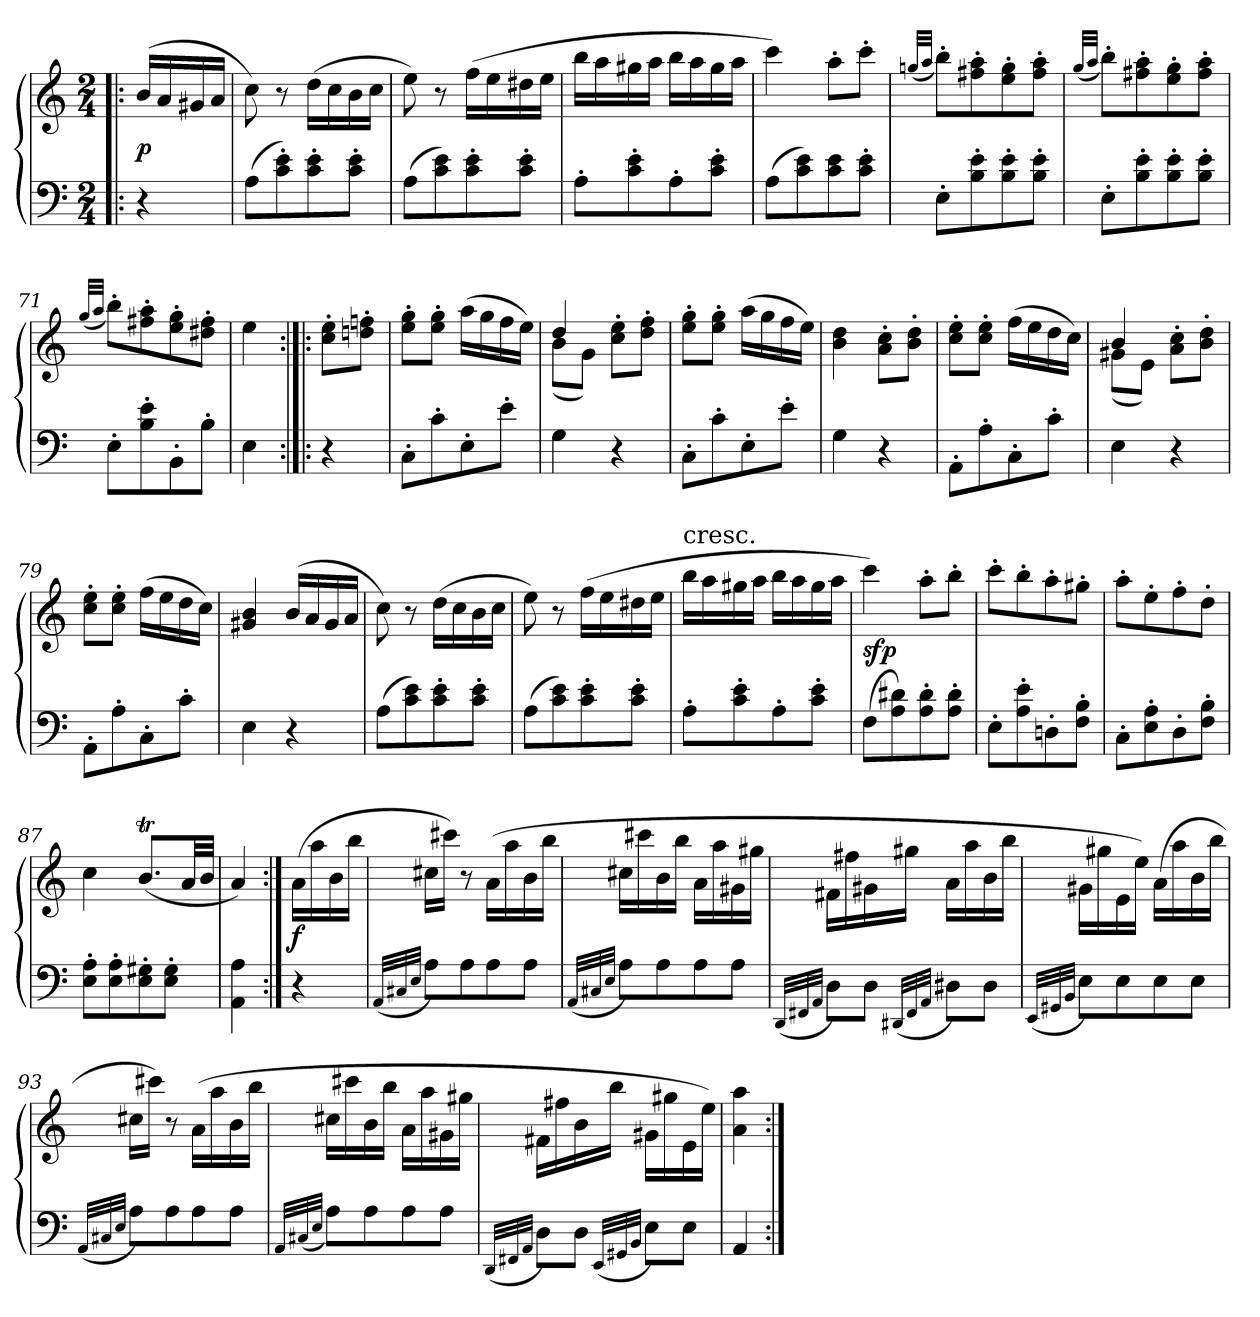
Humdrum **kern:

**kern	**kern	**dynam
*part1	*part1	*part1
*staff2	*staff1	*staff1/2
*clefF4	*clefG2	*
*k[]	*k[]	*
*M2/4	*M2/4	*
=!|:	=!|:	=!|:
4r	(16bLL	p
.	16a	.
.	16g#X	.
.	16aJJ	.
=65	=65	=65
(8AL	8cc)	.
8c' 8e')	8r	.
8c' 8e'	(16ddLL	.
.	16cc	.
8c' 8e'J	16b	.
.	16ccJJ	.
=66	=66	=66
(8AL	8ee)	.
8c 8e)	8r	.
8c' 8e'	(16ffLL	.
.	16ee	.
8c' 8e'J	16dd#X	.
.	16eeJJ	.
=67	=67	=67
8A'L	16bbLL	.
.	16aa	.
8c' 8e'	16gg#X	.
.	16aaJJ	.
8A'	16bbLL	.
.	16aa	.
8c' 8e'J	16gg#	.
.	16aaJJ	.
=68	=68	=68
(8AL	4ccc)	.
8c 8e)	.	.
8c 8e	8aa'L	.
8c' 8e'J	8ccc'J	.
=69	=69	=69
.	(32qggnLLL	.
.	32qaaJJJ	.
8E'L	8bb'L)	.
8B' 8e'	8ff#X' 8aa'	.
8B' 8e'	8ee' 8gg'	.
8B' 8e'J	8ff#' 8aa'J	.
=70	=70	=70
.	(32qggLLL	.
.	32qaaJJJ	.
8E'L	8bb'L)	.
8B' 8e'	8ff#X' 8aa'	.
8B' 8e'	8ee' 8gg'	.
8B' 8e'J	8ff#' 8aa'J	.
=71	=71	=71
.	(32qggLLL	.
.	32qaaJJJ	.
8E'L	8bb'L)	.
8B' 8e'	8ff#X' 8aa'	.
8BB'	8ee' 8gg'	.
8B'J	8dd#X' 8ff#'J	.
=72	=72	=72
4E	4ee	.
=:|!|:	=:|!|:	=:|!|:
4r	8cc' 8ee'L	.
.	8ddn' 8ffn'J	.
=73	=73	=73
8C'L	8ee' 8gg'L	.
8c'	8ee' 8gg'J	.
8E'	(16aaLL	.
.	16gg	.
8e'J	16ff	.
.	16eeJJ)	.
=74	=74	=74
*	*^	*
4G	4dd	(8bL	.
.	.	8gJ)	.
4r	4ryy	8cc' 8ee'L	.
.	.	8dd' 8ff'J	.
*	*v	*v	*
=75	=75	=75
8C'L	8ee' 8gg'L	.
8c'	8ee' 8gg'J	.
8E'	(16aaLL	.
.	16gg	.
8e'J	16ff	.
.	16eeJJ)	.
=76	=76	=76
4G	4b 4dd	.
4r	8a' 8cc'L	.
.	8b' 8dd'J	.
=77	=77	=77
8AA'L	8cc' 8ee'L	.
8A'	8cc' 8ee'J	.
8C'	(16ffLL	.
.	16ee	.
8c'J	16dd	.
.	16ccJJ)	.
=78	=78	=78
*	*^	*
4E	4b	(8g#XL	.
.	.	8eJ)	.
4r	4ryy	8a' 8cc'L	.
.	.	8b' 8dd'J	.
*	*v	*v	*
=79	=79	=79
8AA'L	8cc' 8ee'L	.
8A'	8cc' 8ee'J	.
8C'	(16ffLL	.
.	16ee	.
8c'J	16dd	.
.	16ccJJ)	.
=80	=80	=80
4E	4g#X 4b	.
4r	(16bLL	.
.	16a	.
.	16g#	.
.	16aJJ	.
=81	=81	=81
(8AL	8cc)	.
8c 8e)	8r	.
8c' 8e'	(16ddLL	.
.	16cc	.
8c' 8e'J	16b	.
.	16ccJJ	.
=82	=82	=82
(8AL	8ee)	.
8c 8e)	8r	.
8c' 8e'	(16ffLL	.
.	16ee	.
8c' 8e'J	16dd#X	.
.	16eeJJ	.
=83	=83	=83
!	!LO:TX:t=cresc.	!
8A'L	16bbLL	.
.	16aa	.
8c' 8e'	16gg#X	.
.	16aaJJ	.
8A'	16bbLL	.
.	16aa	.
8c' 8e'J	16gg#	.
.	16aaJJ	.
=84	=84	=84
(8FL	4ccc)	sfp
8A 8d#X)	.	.
8A' 8d#'	8aa'L	.
8A' 8d#'J	8bb'J	.
=85	=85	=85
8E'L	8ccc'L	.
8A' 8e'	8bb'	.
8Dn'	8aa'	.
8F' 8B'J	8gg#X'J	.
=86	=86	=86
8C'L	8aa'L	.
8E' 8A'	8ee'	.
8D'	8ff'	.
8F' 8B'J	8dd'J	.
=87	=87	=87
8E' 8A'L	4cc	.
8E' 8A'	.	.
8E' 8G#X'	(8.btL	.
8E' 8G#'J	.	.
.	32aLL	.
.	32bJJJ	.
=88	=88	=88
4AA 4A	4a)	.
=:|!	=:|!	=:|!
4r	(16aLL	f
.	16aa	.
.	16b	.
.	16bbJJ	.
=89	=89	=89
(>32qAALLL	.	.
32qC#	.	.
32qEJJJ	.	.
8AL)	16cc#LL	.
.	16ccc#JJ)	.
8A	8r	.
8A	(16aLL	.
.	16aa	.
8AJ	16b	.
.	16bbJJ	.
=90	=90	=90
(>32qAALLL	.	.
32qC#	.	.
32qEJJJ	.	.
8AL)	16cc#LL	.
.	16ccc#	.
8A	16b	.
.	16bbJJ	.
8A	16aLL	.
.	16aa	.
8AJ	16g#	.
.	16gg#JJ	.
=91	=91	=91
(>32qDDLLL	.	.
32qFF#	.	.
32qAAJJJ	.	.
8DL)	16f#LL	.
.	16ff#	.
8DJ	16g#	.
.	16gg#JJ	.
(>32qDD#XLLL	.	.
32qFF#	.	.
32qAAJJJ	.	.
8D#XL)	16aLL	.
.	16aa	.
8D#J	16b	.
.	16bbJJ	.
=92	=92	=92
(>32qEELLL	.	.
32qGG#	.	.
32qBBJJJ	.	.
8EL)	16g#LL	.
.	16gg#	.
8E	16e	.
.	16eeJJ)	.
8E	(16aLL	.
.	16aa	.
8EJ	16b	.
.	16bbJJ	.
=93	=93	=93
(>32qAALLL	.	.
32qC#	.	.
32qEJJJ	.	.
8AL)	16cc#LL	.
.	16ccc#JJ)	.
8A	8r	.
8A	(16aLL	.
.	16aa	.
8AJ	16b	.
.	16bbJJ	.
=94	=94	=94
32qAALLL	.	.
(>32qC#	.	.
32qEJJJ	.	.
8AL)	16cc#LL	.
.	16ccc#	.
8A	16b	.
.	16bbJJ	.
8A	16aLL	.
.	16aa	.
8AJ	16g#	.
.	16gg#JJ	.
=95	=95	=95
(>32qDDLLL	.	.
32qFF#	.	.
32qAAJJJ	.	.
8DL)	16f#LL	.
.	16ff#	.
8DJ	16b	.
.	16bbJJ	.
(>32qEELLL	.	.
32qGG#	.	.
32qBBJJJ	.	.
8EL)	16g#LL	.
.	16gg#	.
8EJ	16e	.
.	16eeJJ)	.
=96	=96	=96
4AA	4a 4aa	.
=:|!	=:|!	=:|!
*-	*-	*-
